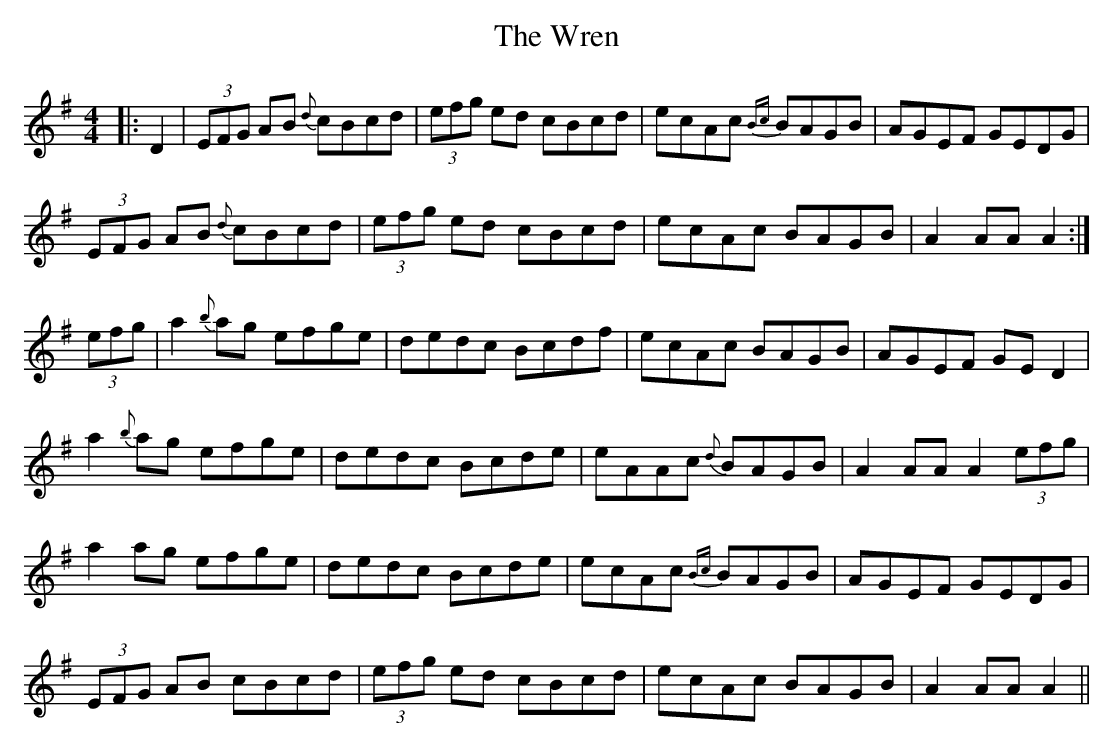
X:1
T: The Wren
M: 4/4
L: 1/8
K: Emin
|:D2|(3EFG AB {d}cBcd|(3efg ed cBcd|ecAc {Bc}BAGB|AGEF GEDG|
(3EFG AB {d}cBcd|(3efg ed cBcd|ecAc BAGB|A2AA A2:|
(3efg|a2{b}ag efge|dedc Bcdf|ecAc BAGB|AGEF GED2|
a2{b}ag efge|dedc Bcde|eAAc {d}BAGB|A2AA A2 (3efg|
a2ag efge|dedc Bcde|ecAc {Bc}BAGB|AGEF GEDG|
(3EFG AB cBcd|(3efg ed cBcd|ecAc BAGB|A2AA A2||
